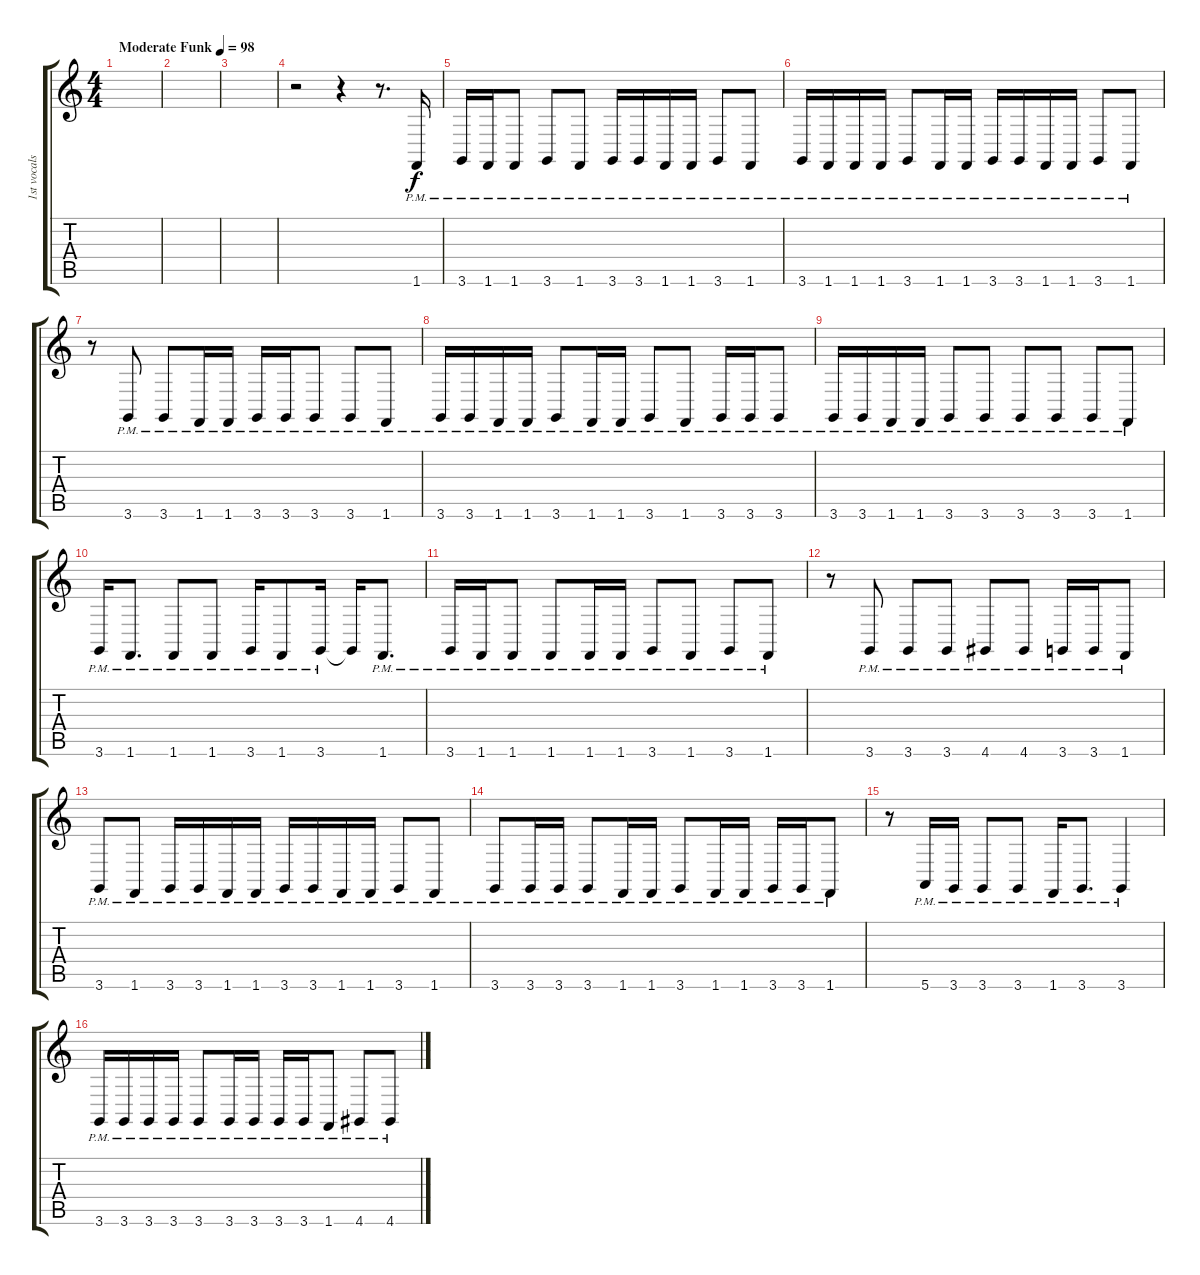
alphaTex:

\track ("1st vocals" "1st vocals") {instrument clarinet}
\staff {score tabs}
\tuning (E4 B3 G3 D3 A2 E2) {hide}
\ts (4 4)
\tempo (98 "Moderate Funk")
\clef g2
\ks c
|
|
|
r.2 r.4 r.8{d} 1.6{pm}.16 |
3.6{pm}.16 1.6{pm}.16 1.6{pm}.8 3.6{pm}.8 1.6{pm}.8 3.6{pm}.16 3.6{pm}.16 1.6{pm}.16 1.6{pm}.16 3.6{pm}.8 1.6{pm}.8 |
3.6{pm}.16 1.6{pm}.16 1.6{pm}.16 1.6{pm}.16 3.6{pm}.8 1.6{pm}.16 1.6{pm}.16 3.6{pm}.16 3.6{pm}.16 1.6{pm}.16 1.6{pm}.16 3.6{pm}.8 1.6{pm}.8 |
r.8 3.6{pm}.8 3.6{pm}.8 1.6{pm}.16 1.6{pm}.16 3.6{pm}.16 3.6{pm}.16 3.6{pm}.8 3.6{pm}.8 1.6{pm}.8 |
3.6{pm}.16 3.6{pm}.16 1.6{pm}.16 1.6{pm}.16 3.6{pm}.8 1.6{pm}.16 1.6{pm}.16 3.6{pm}.8 1.6{pm}.8 3.6{pm}.16 3.6{pm}.16 3.6{pm}.8 |
3.6{pm}.16 3.6{pm}.16 1.6{pm}.16 1.6{pm}.16 3.6{pm}.8 3.6{pm}.8 3.6{pm}.8 3.6{pm}.8 3.6{pm}.8 1.6{pm}.8 |
3.6{pm}.16 1.6{pm}.8{d} 1.6{pm}.8 1.6{pm}.8 3.6{pm}.16 1.6{pm}.8 3.6{pm}.16 3.6{t}.16 1.6{pm}.8{d} |
3.6{pm}.16 1.6{pm}.16 1.6{pm}.8 1.6{pm}.8 1.6{pm}.16 1.6{pm}.16 3.6{pm}.8 1.6{pm}.8 3.6{pm}.8 1.6{pm}.8 |
r.8 3.6{pm}.8 3.6{pm}.8 3.6{pm}.8 4.6{pm}.8 4.6{pm}.8 3.6{pm}.16 3.6{pm}.16 1.6{pm}.8 |
3.6{pm}.8 1.6{pm}.8 3.6{pm}.16 3.6{pm}.16 1.6{pm}.16 1.6{pm}.16 3.6{pm}.16 3.6{pm}.16 1.6{pm}.16 1.6{pm}.16 3.6{pm}.8 1.6{pm}.8 |
3.6{pm}.8 3.6{pm}.16 3.6{pm}.16 3.6{pm}.8 1.6{pm}.16 1.6{pm}.16 3.6{pm}.8 1.6{pm}.16 1.6{pm}.16 3.6{pm}.16 3.6{pm}.16 1.6{pm}.8 |
r.8 5.6{pm}.16 3.6{pm}.16 3.6{pm}.8 3.6{pm}.8 1.6{pm}.16 3.6{pm}.8{d} 3.6{pm}.4 |
3.6{pm}.16 3.6{pm}.16 3.6{pm}.16 3.6{pm}.16 3.6{pm}.8 3.6{pm}.16 3.6{pm}.16 3.6{pm}.16 3.6{pm}.16 1.6{pm}.8 4.6{pm}.8 4.6{pm}.8
